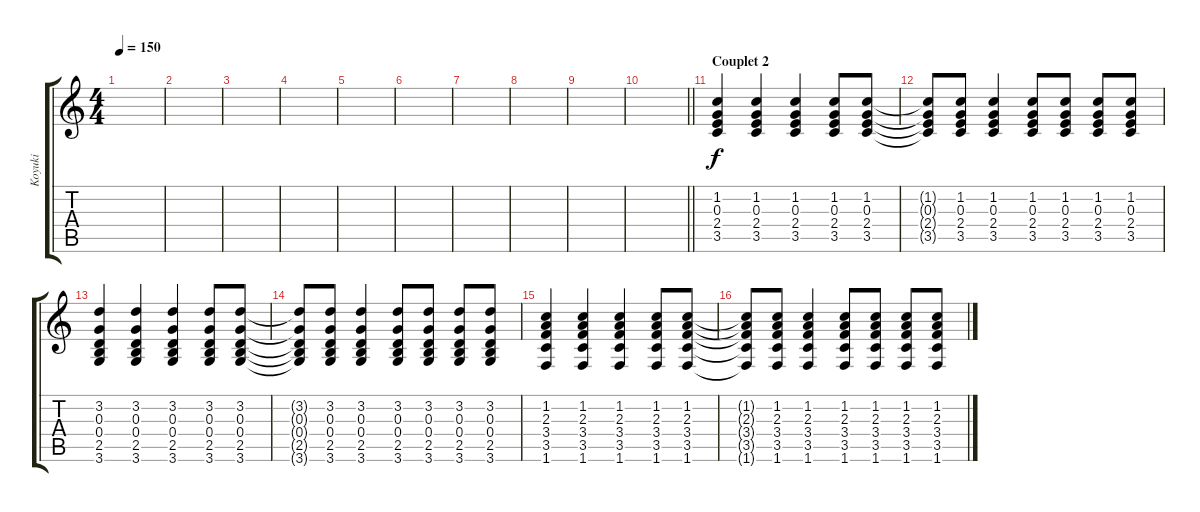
\track ("Koyuki" "Koyuki") {instrument overdrivenguitar}
\staff {score tabs}
\tuning (E4 B3 G3 D3 A2 E2) {hide}
\ts (4 4)
\tempo 150
\clef g2
\ks c
|
|
|
|
|
|
|
|
|
\barLineRight lightlight
|
\section ("" "Couplet 2")
(1.2 0.3 2.4 3.5).4 (1.2 0.3 2.4 3.5).4 (1.2 0.3 2.4 3.5).4 (1.2 0.3 2.4 3.5).8 (1.2 0.3 2.4 3.5).8 |
(1.2{t} 0.3{t} 2.4{t} 3.5{t}).8 (1.2 0.3 2.4 3.5).8 (1.2 0.3 2.4 3.5).4 (1.2 0.3 2.4 3.5).8 (1.2 0.3 2.4 3.5).8 (1.2 0.3 2.4 3.5).8 (1.2 0.3 2.4 3.5).8 |
(3.2 0.3 0.4 2.5 3.6).4 (3.2 0.3 0.4 2.5 3.6).4 (3.2 0.3 0.4 2.5 3.6).4 (3.2 0.3 0.4 2.5 3.6).8 (3.2 0.3 0.4 2.5 3.6).8 |
(3.2{t} 0.3{t} 0.4{t} 2.5{t} 3.6{t}).8 (3.2 0.3 0.4 2.5 3.6).8 (3.2 0.3 0.4 2.5 3.6).4 (3.2 0.3 0.4 2.5 3.6).8 (3.2 0.3 0.4 2.5 3.6).8 (3.2 0.3 0.4 2.5 3.6).8 (3.2 0.3 0.4 2.5 3.6).8 |
(1.2 2.3 3.4 3.5 1.6).4 (1.2 2.3 3.4 3.5 1.6).4 (1.2 2.3 3.4 3.5 1.6).4 (1.2 2.3 3.4 3.5 1.6).8 (1.2 2.3 3.4 3.5 1.6).8 |
(1.2{t} 2.3{t} 3.4{t} 3.5{t} 1.6{t}).8 (1.2 2.3 3.4 3.5 1.6).8 (1.2 2.3 3.4 3.5 1.6).4 (1.2 2.3 3.4 3.5 1.6).8 (1.2 2.3 3.4 3.5 1.6).8 (1.2 2.3 3.4 3.5 1.6).8 (1.2 2.3 3.4 3.5 1.6).8
